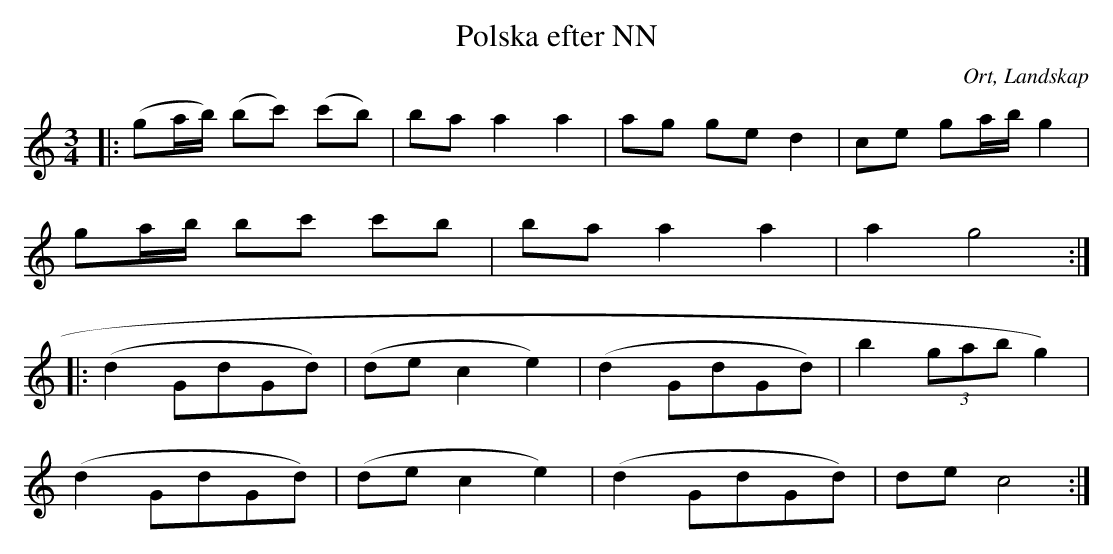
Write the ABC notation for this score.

X:1
T:Polska efter NN
O:Ort, Landskap
M:3/4
L:1/8
K:C
|:(ga/b/) (bc') (c'b)|ba a2 a2|ag ge d2|ce ga/b/ g2|
ga/b/ bc' c'b|ba a2 a2|a2 g4:|
|:(d2 GdGd) |(de c2 e2)|(d2 GdGd)|b2 (3gab g2)|
(d2 GdGd)|(de c2 e2)|(d2 GdGd)|de c4:|
